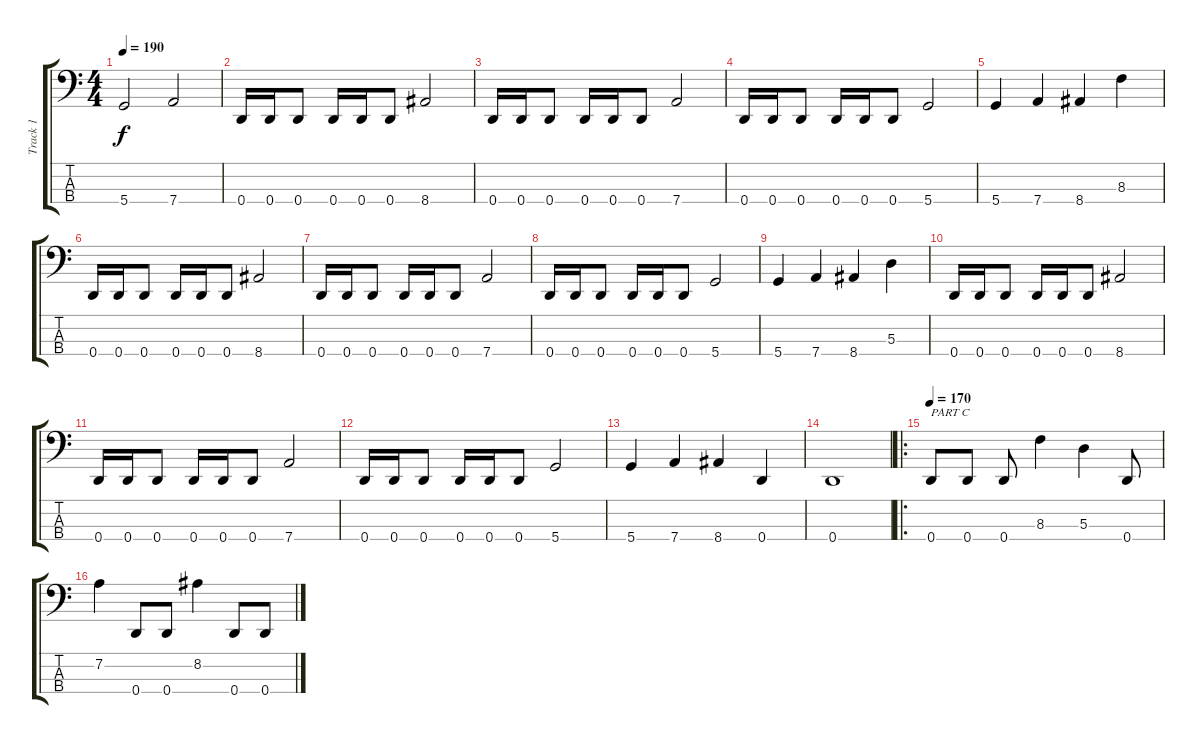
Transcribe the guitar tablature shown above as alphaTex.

\track ("Track 1" "Track 1") {instrument electricbassfinger}
\staff {score tabs}
\tuning (G2 D2 A1 D1) {hide}
\ts (4 4)
\tempo 190
\clef f4
\ks c
5.4.2{dy f} 7.4.2 |
0.4.16 0.4.16 0.4.8 0.4.16 0.4.16 0.4.8 8.4.2 |
0.4.16 0.4.16 0.4.8 0.4.16 0.4.16 0.4.8 7.4.2 |
0.4.16 0.4.16 0.4.8 0.4.16 0.4.16 0.4.8 5.4.2 |
5.4.4 7.4.4 8.4.4 8.3.4 |
0.4.16 0.4.16 0.4.8 0.4.16 0.4.16 0.4.8 8.4.2 |
0.4.16 0.4.16 0.4.8 0.4.16 0.4.16 0.4.8 7.4.2 |
0.4.16 0.4.16 0.4.8 0.4.16 0.4.16 0.4.8 5.4.2 |
5.4.4 7.4.4 8.4.4 5.3.4 |
0.4.16 0.4.16 0.4.8 0.4.16 0.4.16 0.4.8 8.4.2 |
0.4.16 0.4.16 0.4.8 0.4.16 0.4.16 0.4.8 7.4.2 |
0.4.16 0.4.16 0.4.8 0.4.16 0.4.16 0.4.8 5.4.2 |
5.4.4 7.4.4 8.4.4 0.4.4 |
0.4.1 |
\ro
\tempo 170
0.4.8{txt "PART C"} 0.4.8 0.4.8 8.3.4 5.3.4 0.4.8 |
7.2.4 0.4.8 0.4.8 8.2.4 0.4.8 0.4.8
